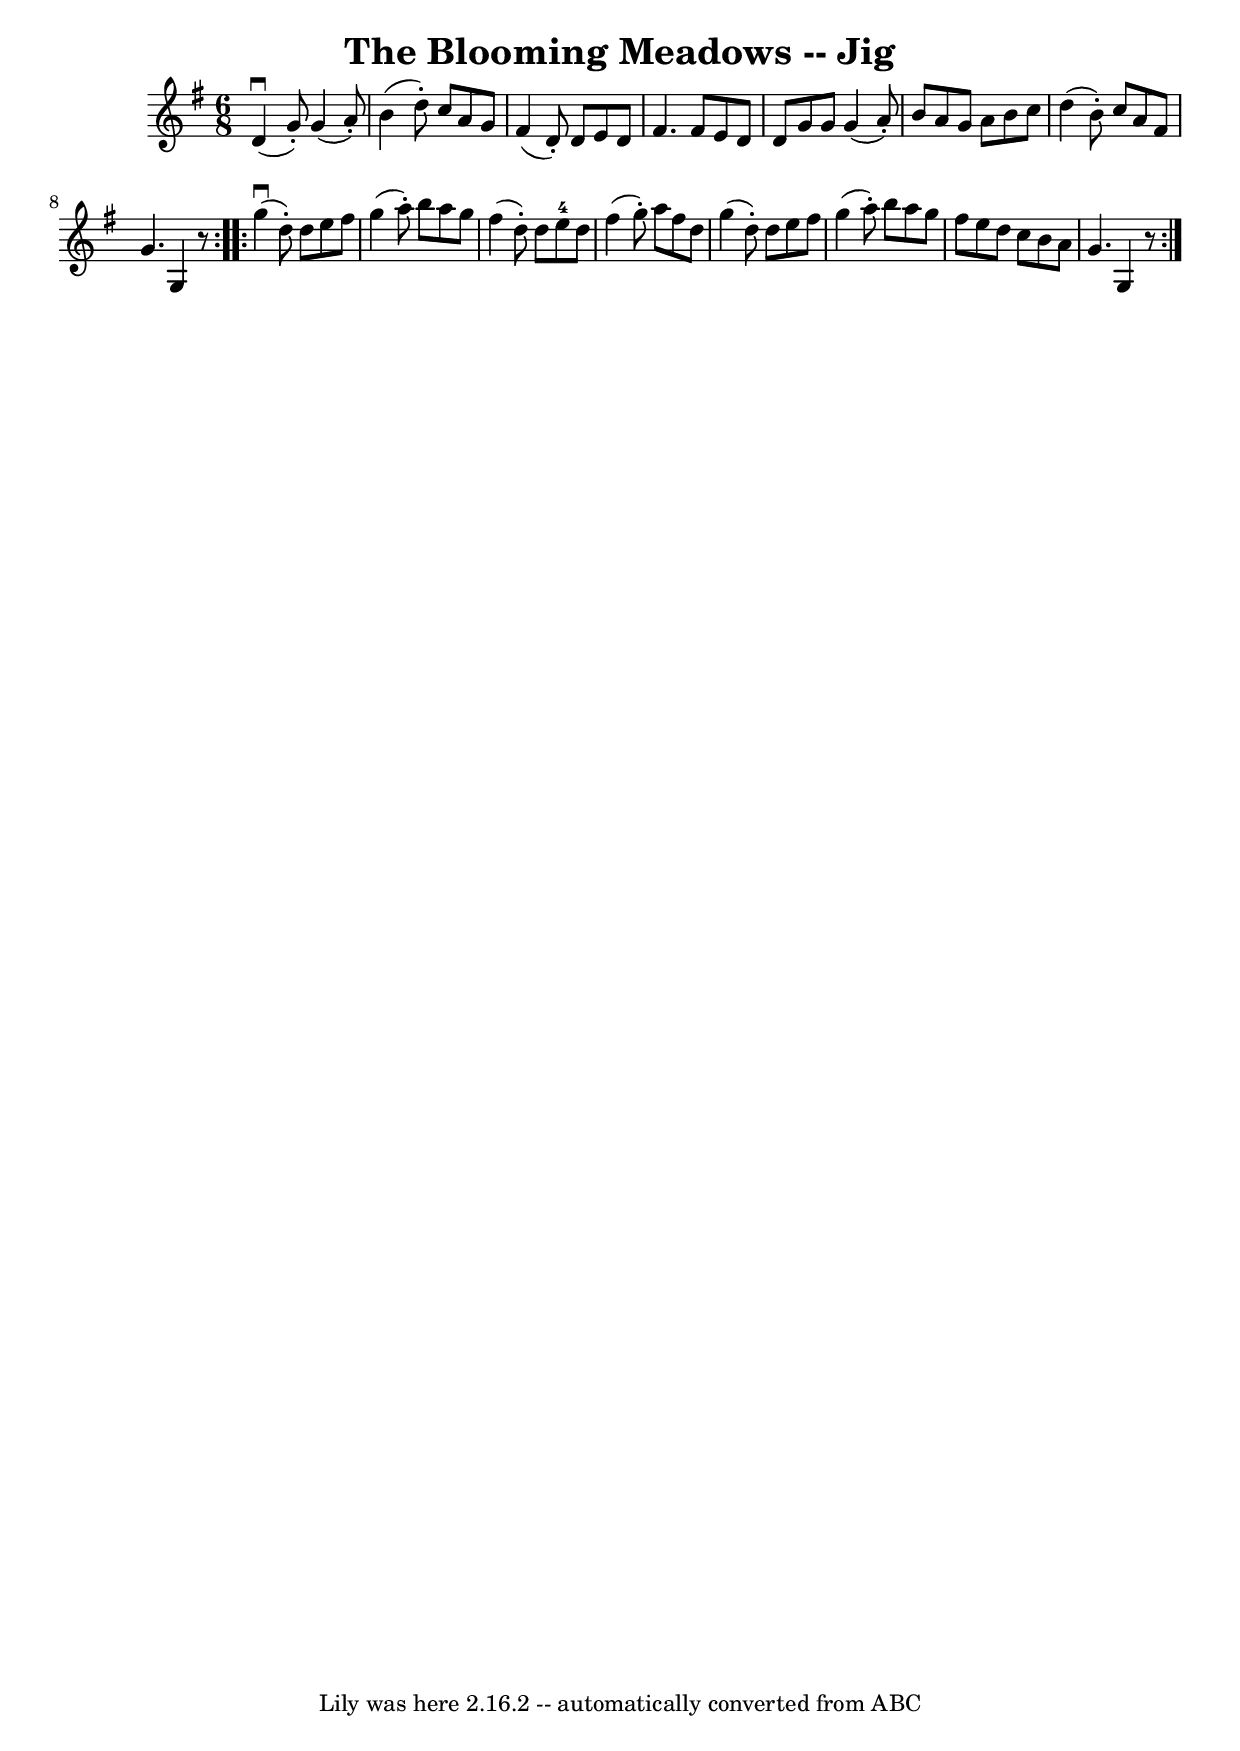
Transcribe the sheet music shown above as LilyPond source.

\version "2.16.2"
\include "Mammoth.ily"
\header {
  %% book = "Ryan's Mammoth Collection"
 crossRefNumber = "1"
 footnotes = "\\\\85 438"
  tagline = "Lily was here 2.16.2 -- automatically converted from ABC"
  title = "The Blooming Meadows -- Jig"

}
voicedefault =  {



  \repeat volta 2 {

    \time 6/8 
    \key g \major d'4^\downbow(g'8-.) g'4 (a'8-.)     |
 b'4 (d''8-.) c''8 a'8 g'8    |
 fs'4 (d'8-.) d'8 e'8 d'8    |
 fs'4. fs'8 e'8 d'8     |
 d'8 g'8 g'8 g'4 (a'8-.)   |
 b'8 a'8 g'8 a'8 b'8 c''8     |
 d''4 (b'8-.) c''8 a'8 fs'8     |
 g'4. g4    r8   
  }     
  \repeat volta 2 { g''4^\downbow(d''8-.) d''8 e''8 fs''8     |
 g''4 (a''8-.) b''8 a''8 g''8    |
 fs''4 (d''8-.) d''8 e''8-4 d''8    |
 fs''4 (g''8-.) a''8 fs''8 d''8     |
 g''4 (d''8-.) d''8 e''8 fs''8    |
 g''4 ( a''8-.) b''8 a''8 g''8     |
 fs''8 e''8 d''8 c''8 b'8 a'8     |
 g'4. g4    r8   
  }   

}

\score{
  <<

    \context Staff="default"
    {
      \voicedefault 
      
    }

  >>
  \layout {
    
  }
  \midi {
  }

}
